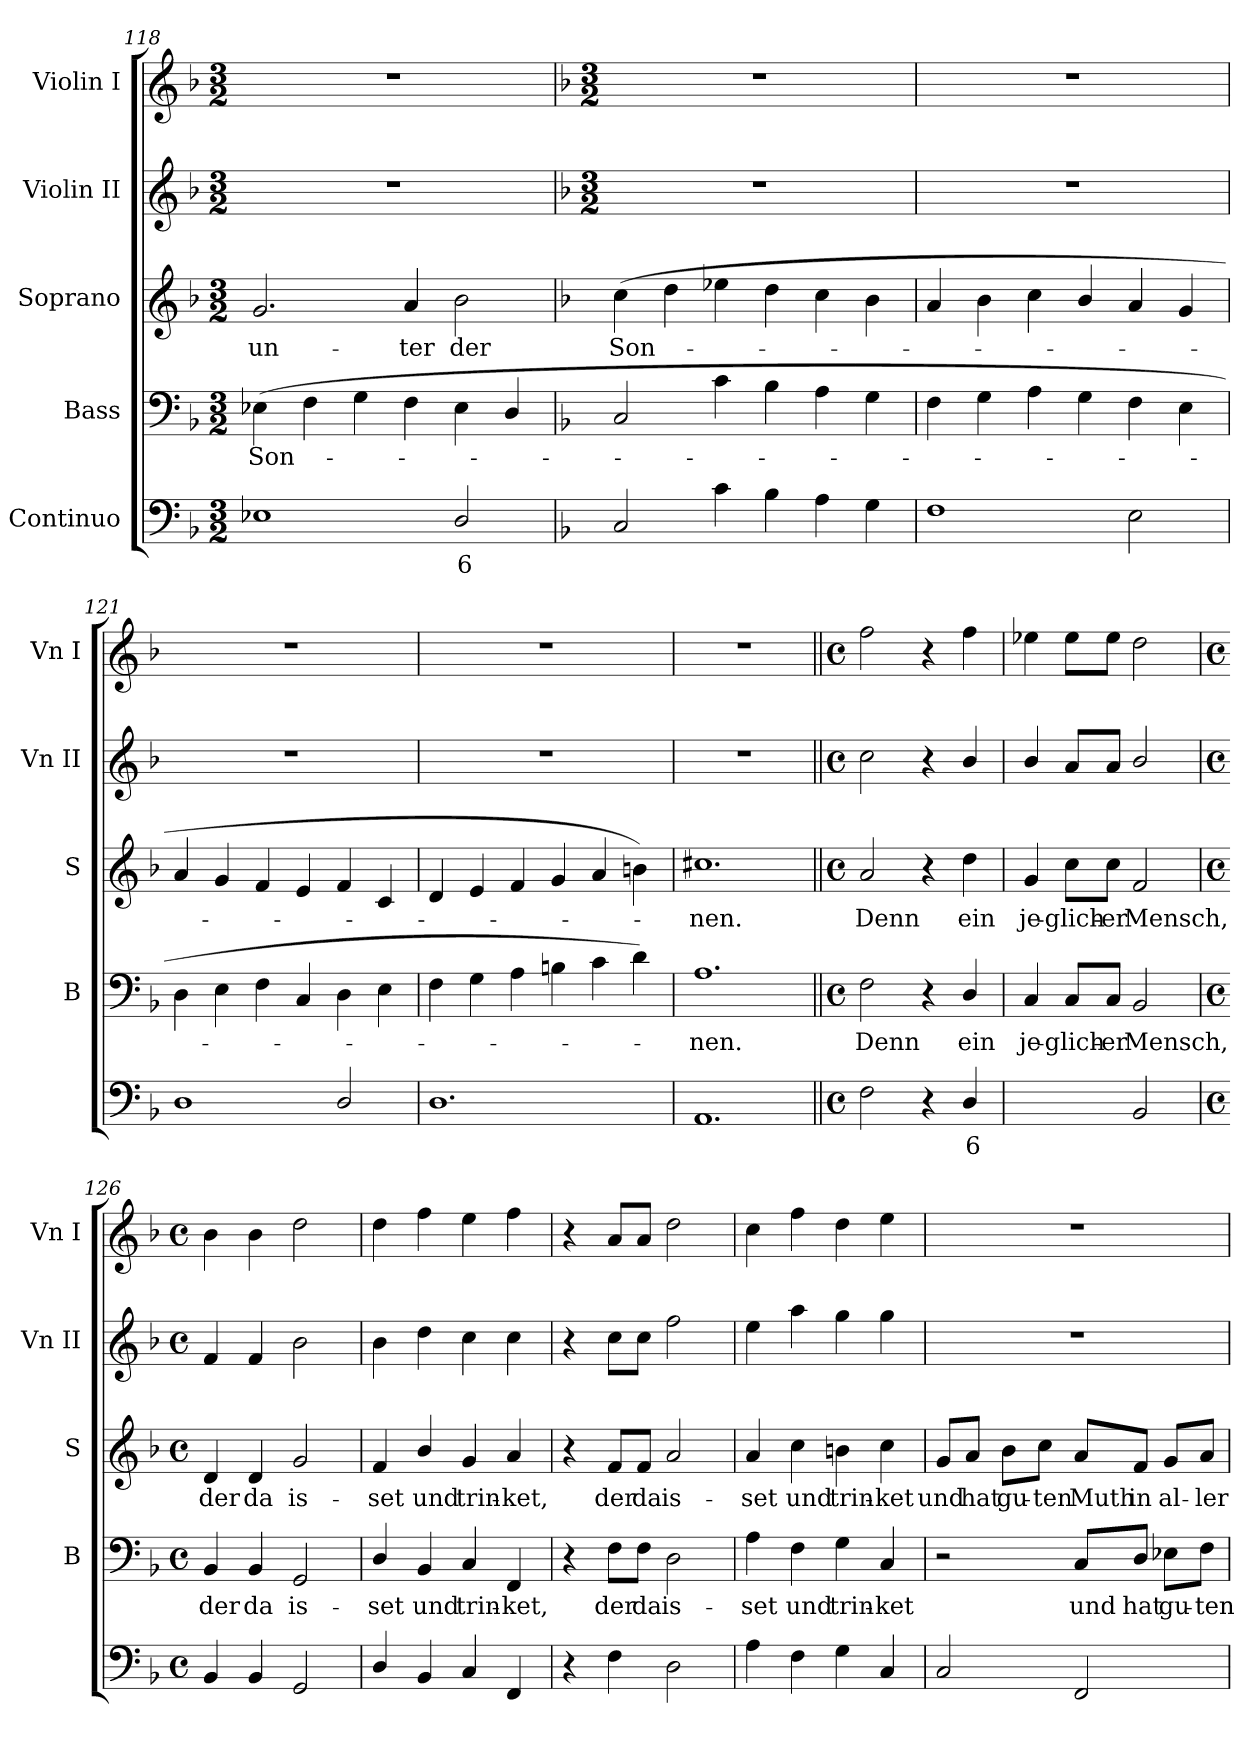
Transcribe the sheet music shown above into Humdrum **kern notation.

**kern	**text	**kern	**text	**kern	**text	**kern	**kern
*part5	*part5	*part4	*part4	*part3	*part3	*part2	*part1
*staff5	*staff5	*staff4	*staff4	*staff3	*staff3	*staff2	*staff1
*I"Continuo	*	*I"Bass	*	*I"Soprano	*	*I"Violin II	*I"Violin I
*	*	*I'B	*	*I'S	*	*I'Vn II	*I'Vn I
*clefF4	*	*clefF4	*	*clefG2	*	*clefG2	*clefG2
*k[b-]	*	*k[b-]	*	*k[b-]	*	*k[b-]	*k[b-]
*F:	*	*F:	*	*F:	*	*F:	*F:
*M3/2	*	*M3/2	*	*M3/2	*	*M3/2	*M3/2
=118	=118	=118	=118	=118	=118	=118	=118
!	!	!	!LO:LY:b	!	!LO:LY:b	!	!
1E-X	.	(>4E-X	Son-	2.g	un-	1.r	1.r
.	.	4F	.	.	.	.	.
.	.	4G	.	.	.	.	.
!	!	!	!	!	!LO:LY:b	!	!
.	.	4F	.	4a	-ter	.	.
!	!LO:LY:b	!	!	!	!LO:LY:b	!	!
2D/	6	4E-	.	2b-	der	.	.
.	.	4D/	.	.	.	.	.
!!LO:LB:g=z
=119	=119	=119	=119	=119	=119	=119	=119
*	*	*	*	*	*	*k[b-]	*k[b-]
*	*	*	*	*	*	*F:	*F:
*	*	*	*	*	*	*M3/2	*M3/2
!	!	!	!	!	!LO:LY:b	!LO:N:vis=1	!LO:N:vis=1
2C	.	2C	.	(>4cc	Son-	1.r	1.r
.	.	.	.	4dd	.	.	.
4c	.	4c	.	4ee-X	.	.	.
4B-	.	4B-	.	4dd	.	.	.
4A	.	4A	.	4cc	.	.	.
4G	.	4G	.	4b-	.	.	.
=120	=120	=120	=120	=120	=120	=120	=120
!	!	!	!	!	!	!LO:N:vis=1	!LO:N:vis=1
1F	.	4F	.	4a	.	1.r	1.r
.	.	4G	.	4b-	.	.	.
.	.	4A	.	4cc	.	.	.
.	.	4G	.	4b-/	.	.	.
2E	.	4F	.	4a	.	.	.
.	.	4E	.	4g	.	.	.
=121	=121	=121	=121	=121	=121	=121	=121
!	!	!	!	!	!	!LO:N:vis=1	!LO:N:vis=1
1D	.	4D	.	4a	.	1.r	1.r
.	.	4E	.	4g	.	.	.
.	.	4F	.	4f	.	.	.
.	.	4C	.	4e	.	.	.
2D/	.	4D	.	4f	.	.	.
.	.	4E	.	4c	.	.	.
=122	=122	=122	=122	=122	=122	=122	=122
!	!	!	!	!	!	!LO:N:vis=1	!LO:N:vis=1
1.D	.	4F	.	4d	.	1.r	1.r
.	.	4G	.	4e	.	.	.
.	.	4A	.	4f	.	.	.
.	.	4Bn	.	4g	.	.	.
.	.	4c	.	4a	.	.	.
.	.	4d)	.	4bn)	.	.	.
=123	=123	=123	=123	=123	=123	=123	=123
!	!	!	!LO:LY:b	!	!LO:LY:b	!LO:N:vis=1	!LO:N:vis=1
1.AA	.	1.A	nen.	1.cc#X	nen.	1.r	1.r
=124||	=124||	=124||	=124||	=124||	=124||	=124||	=124||
*M4/4	*	*M4/4	*	*M4/4	*	*M4/4	*M4/4
*met(c)	*	*met(c)	*	*met(c)	*	*met(c)	*met(c)
!	!	!	!LO:LY:b	!	!LO:LY:b	!	!
2F	.	2F	Denn	2a	Denn	2cc	2ff
4r	.	4r	.	4r	.	4r	4r
!	!LO:LY:b	!	!LO:LY:b	!	!LO:LY:b	!	!
4D/	6	4D/	ein	4dd	ein	4b-/	4ff
=125	=125	=125	=125	=125	=125	=125	=125
!	!LO:LY:b	!	!LO:LY:b	!	!LO:LY:b	!	!
[4Cyy	7	4C	je-	4g	je-	4b-/	4ee-X
!	!LO:LY:b	!	!LO:LY:b	!	!LO:LY:b	!	!
4Cyy]	6	8C/L	-glich-	8cc\L	-glich-	8aL	8ee-L
!	!	!	!LO:LY:b	!	!LO:LY:b	!	!
.	.	8C/J	-er	8cc\J	-er	8aJ	8ee-J
!	!	!	!LO:LY:b	!	!LO:LY:b	!	!
2BB-	.	2BB-	Mensch,	2f	Mensch,	2b-/	2dd
!!LO:LB:g=z
=126	=126	=126	=126	=126	=126	=126	=126
*M4/4	*	*M4/4	*	*M4/4	*	*M4/4	*M4/4
*met(c)	*	*met(c)	*	*met(c)	*	*met(c)	*met(c)
!	!	!	!LO:LY:b	!	!LO:LY:b	!	!
4BB-	.	4BB-	der	4d	der	4f	4b-
!	!	!	!LO:LY:b	!	!LO:LY:b	!	!
4BB-	.	4BB-	da	4d	da	4f	4b-
!	!	!	!LO:LY:b	!	!LO:LY:b	!	!
2GG	.	2GG	is-	2g	is-	2b-	2dd
=127	=127	=127	=127	=127	=127	=127	=127
!	!	!	!LO:LY:b	!	!LO:LY:b	!	!
4D/	.	4D/	-set	4f	-set	4b-	4dd
!	!	!	!LO:LY:b	!	!LO:LY:b	!	!
4BB-	.	4BB-	und	4b-/	und	4dd	4ff
!	!	!	!LO:LY:b	!	!LO:LY:b	!	!
4C	.	4C	trin-	4g	trin-	4cc	4ee
!	!	!	!LO:LY:b	!	!LO:LY:b	!	!
4FF	.	4FF	-ket,	4a	-ket,	4cc	4ff
=128	=128	=128	=128	=128	=128	=128	=128
4r	.	4r	.	4r	.	4r	4r
!	!	!	!LO:LY:b	!	!LO:LY:b	!	!
4F	.	8F\L	der	8f/L	der	8ccL	8aL
!	!	!	!LO:LY:b	!	!LO:LY:b	!	!
.	.	8F\J	da	8f/J	da	8ccJ	8aJ
!	!	!	!LO:LY:b	!	!LO:LY:b	!	!
2D	.	2D	is-	2a	is-	2ff	2dd
=129	=129	=129	=129	=129	=129	=129	=129
!	!	!	!LO:LY:b	!	!LO:LY:b	!	!
4A	.	4A	-set	4a	-set	4ee	4cc
!	!	!	!LO:LY:b	!	!LO:LY:b	!	!
4F	.	4F	und	4cc	und	4aa	4ff
!	!	!	!LO:LY:b	!	!LO:LY:b	!	!
4G	.	4G	trin-	4bn	trin-	4gg	4dd
!	!	!	!LO:LY:b	!	!LO:LY:b	!	!
4C	.	4C	-ket	4cc	-ket	4gg	4ee
=130	=130	=130	=130	=130	=130	=130	=130
!	!	!	!	!	!LO:LY:b	!	!
2C	.	2r	.	8g/L	und	1r	1r
!	!	!	!	!	!LO:LY:b	!	!
.	.	.	.	8a/J	hat	.	.
!	!	!	!	!	!LO:LY:b	!	!
.	.	.	.	8b-\L	gu-	.	.
!	!	!	!	!	!LO:LY:b	!	!
.	.	.	.	8cc\J	-ten	.	.
!	!	!	!LO:LY:b	!	!LO:LY:b	!	!
2FF	.	8C/L	und	8a/L	Muth	.	.
!	!	!	!LO:LY:b	!	!LO:LY:b	!	!
.	.	8D/J	hat	8f/J	in	.	.
!	!	!	!LO:LY:b	!	!LO:LY:b	!	!
.	.	8E-X\L	gu-	8g/L	al-	.	.
!	!	!	!LO:LY:b	!	!LO:LY:b	!	!
.	.	8F\J	-ten	8a/J	-ler	.	.
=	=	=	=	=	=	=	=
*-	*-	*-	*-	*-	*-	*-	*-
